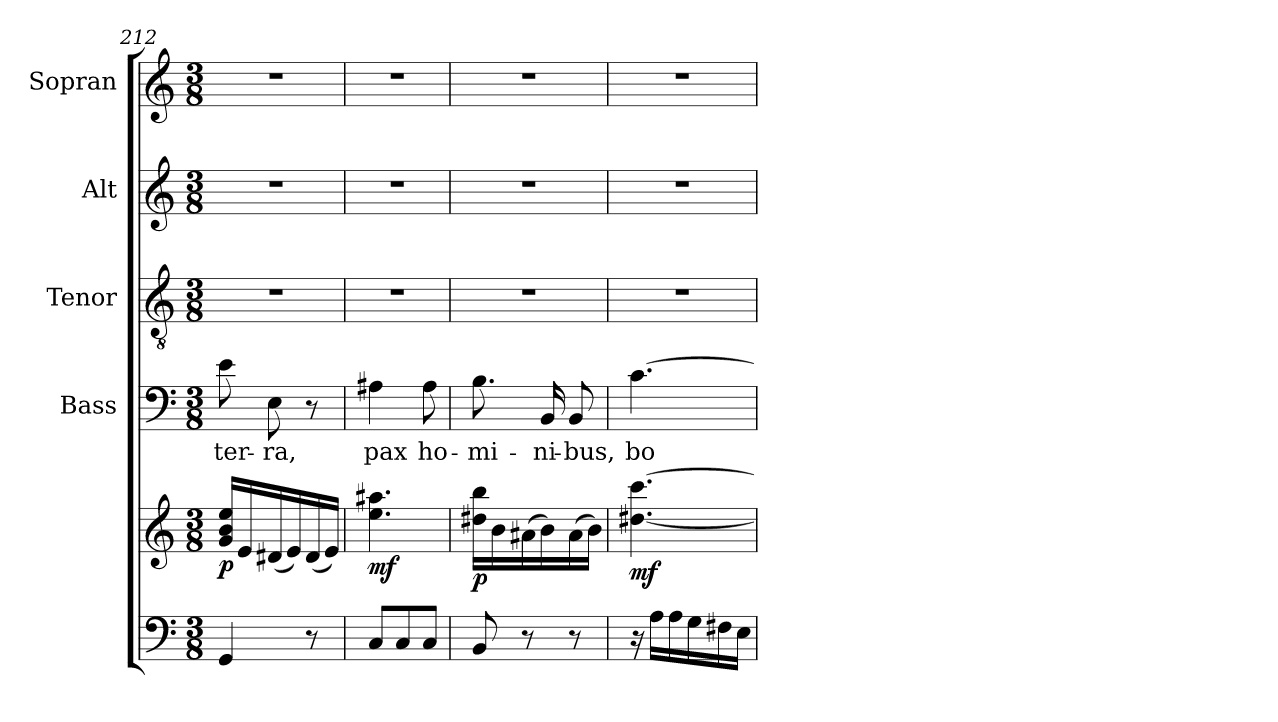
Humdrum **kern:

**kern	**kern	**dynam	**kern	**text	**kern	**kern	**kern
*part5	*part5	*part5	*part4	*part4	*part3	*part2	*part1
*staff6	*staff5	*staff5/6	*staff4	*staff4	*staff3	*staff2	*staff1
*	*	*	*I"Bass	*	*I"Tenor	*I"Alt	*I"Sopran
*	*	*	*I'B.	*	*I'T.	*I'A.	*I'S.
*clefF4	*clefG2	*	*clefF4	*	*clefGv2	*clefG2	*clefG2
*k[]	*k[]	*	*k[]	*	*k[]	*k[]	*k[]
*C:	*C:	*	*C:	*	*C:	*C:	*C:
*M3/8	*M3/8	*	*M3/8	*	*M3/8	*M3/8	*M3/8
=212	=212	=212	=212	=212	=212	=212	=212
!	!	!LO:DY:b	!	!LO:LY:b	!	!	!
4GG/	16g/ 16b/ 16ee/LL	p	8e\	ter-	4.r	4.r	4.r
.	16e/	.	.	.	.	.	.
!	!	!	!	!LO:LY:b	!	!	!
.	(<16d#X/	.	8E\	-ra,	.	.	.
.	16e/)	.	.	.	.	.	.
8r	(<16d#/	.	8r	.	.	.	.
.	16e/JJ)	.	.	.	.	.	.
=213	=213	=213	=213	=213	=213	=213	=213
!	!	!LO:DY:b	!	!LO:LY:b	!	!	!
8C/L	4.ee\ 4.aa#X\	mf	4A#X\	pax	4.r	4.r	4.r
8C/	.	.	.	.	.	.	.
!	!	!	!	!LO:LY:b	!	!	!
8C/J	.	.	8A#\	ho-	.	.	.
=214	=214	=214	=214	=214	=214	=214	=214
!	!	!LO:DY:b	!	!LO:LY:b	!	!	!
8BB/	16dd#X\ 16bb\LL	p	8.B\	-mi-	4.r	4.r	4.r
.	16b\	.	.	.	.	.	.
8r	(>16a#X\	.	.	.	.	.	.
!	!	!	!	!LO:LY:b	!	!	!
.	16b\)	.	16BB/	-ni-	.	.	.
!	!	!	!	!LO:LY:b	!	!	!
8r	(>16a#\	.	8BB/	-bus,	.	.	.
.	16b\JJ)	.	.	.	.	.	.
!!LO:PB:g=z
=215	=215	=215	=215	=215	=215	=215	=215
!	!	!LO:DY:b	!	!LO:LY:b	!	!	!
16r	[4.dd#X\ [4.ccc\	mf	[4.c\	bo-	4.r	4.r	4.r
16A\LL	.	.	.	.	.	.	.
16A\	.	.	.	.	.	.	.
16G\	.	.	.	.	.	.	.
16F#X\	.	.	.	.	.	.	.
16E\JJ	.	.	.	.	.	.	.
=	=	=	=	=	=	=	=
*-	*-	*-	*-	*-	*-	*-	*-
